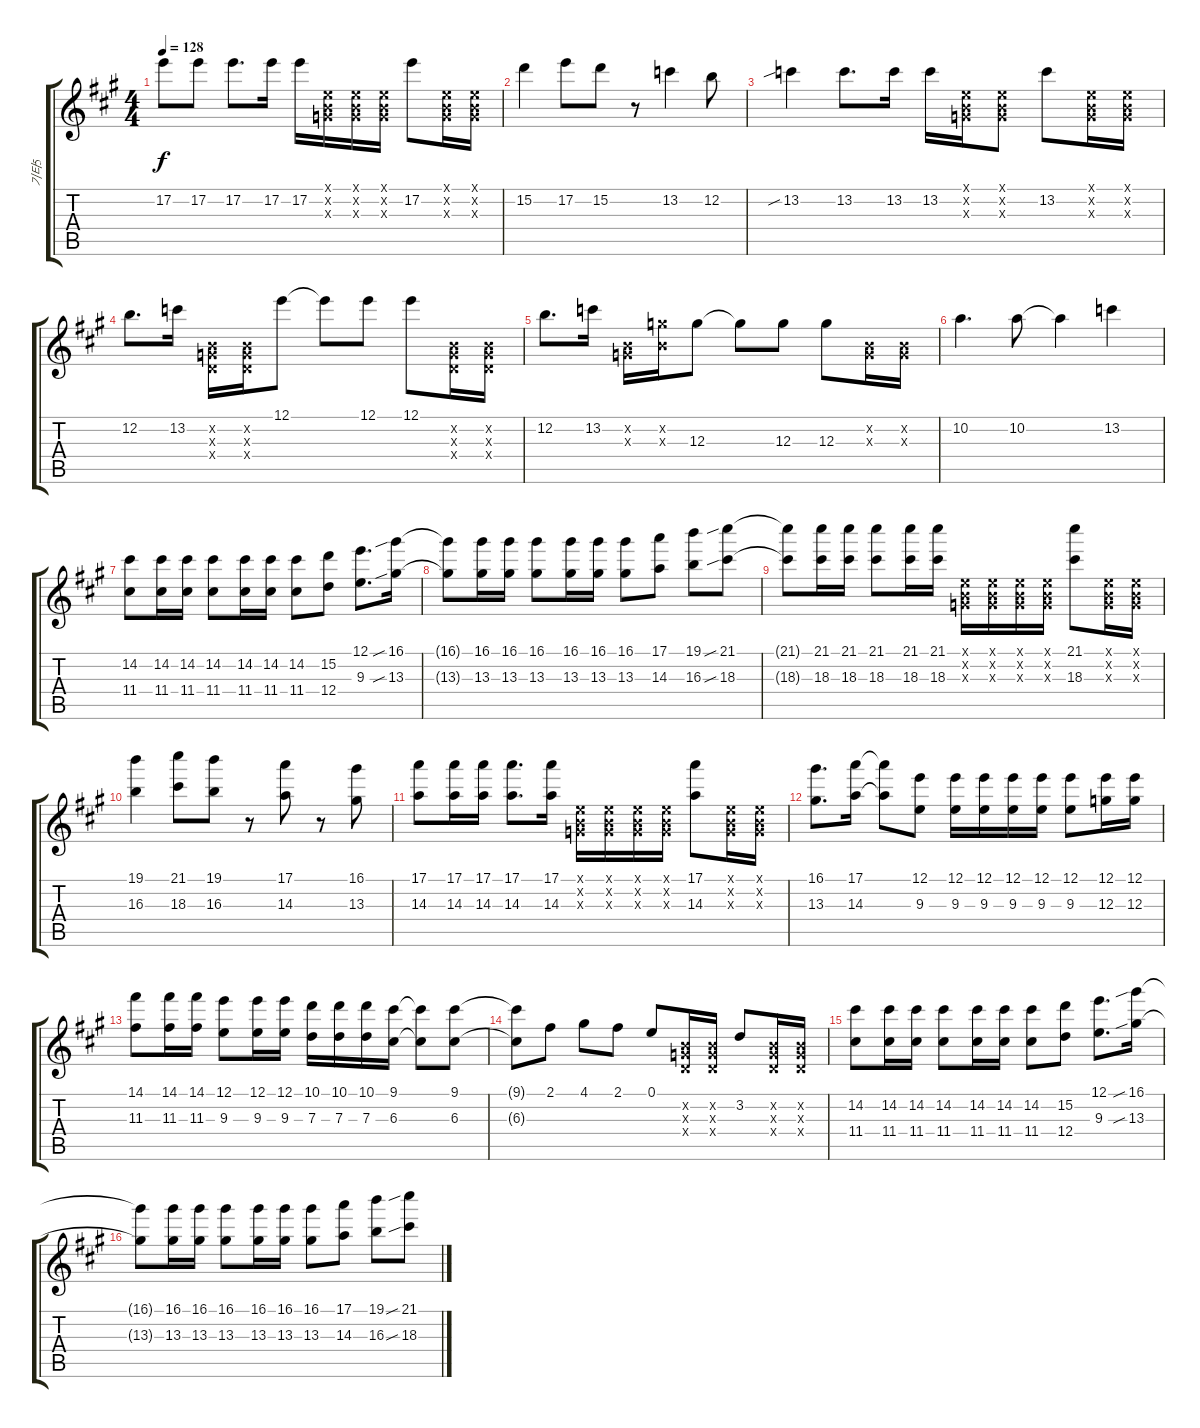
\track ("기타5" "기타5") {instrument acousticguitarsteel}
\staff {score tabs}
\tuning (E4 B3 G3 D3 A2 E2) {hide}
\ts (4 4)
\tempo 128
\clef g2
\ks a
17.2{t}.8{dy f} 17.2.8 17.2.8{d} 17.2.16 17.2.16 (0.1{x} 0.2{x} 0.3{x}).16 (0.1{x} 0.2{x} 0.3{x}).16 (0.1{x} 0.2{x} 0.3{x}).16 17.2.8 (0.1{x} 0.2{x} 0.3{x}).16 (0.1{x} 0.2{x} 0.3{x}).16 |
15.2.4 17.2.8 15.2.8 r.8 13.2.4 12.2.8 |
13.2{sib}.4 13.2.8{d} 13.2.16 13.2.16 (0.1{x} 0.2{x} 0.3{x}).16 (0.1{x} 0.2{x} 0.3{x}).8 13.2.8 (0.1{x} 0.2{x} 0.3{x}).16 (0.1{x} 0.2{x} 0.3{x}).16 |
12.2.8{d} 13.2.16 (0.2{x} 0.3{x} 0.4{x}).16 (0.2{x} 0.3{x} 0.4{x}).16 12.1.8 12.1{t}.8 12.1.8 12.1.8 (0.2{x} 0.3{x} 0.4{x}).16 (0.2{x} 0.3{x} 0.4{x}).16 |
12.2.8{d} 13.2.16 (0.2{x} 0.3{x}).16 (0.2{x} 12.3{x}).16 12.3.8 12.3{t}.8 12.3.8 12.3.8 (0.2{x} 0.3{x}).16 (0.2{x} 0.3{x}).16 |
10.2.4{d} 10.2.8 10.2{t}.4 13.2.4 |
(14.2 11.4).8 (14.2 11.4).16 (14.2 11.4).16 (14.2 11.4).8 (14.2 11.4).16 (14.2 11.4).16 (14.2 11.4).8 (15.2 12.4).8 (12.1 9.3).8{d} (16.1{sib} 13.3{sib}).16 |
(16.1{t} 13.3{t}).8 (16.1 13.3).16 (16.1 13.3).16 (16.1 13.3).8 (16.1 13.3).16 (16.1 13.3).16 (16.1 13.3).8 (17.1 14.3).8 (19.1 16.3).8 (21.1{sib} 18.3{sib}).8 |
(21.1{t} 18.3{t}).8 (21.1 18.3).16 (21.1 18.3).16 (21.1 18.3).8 (21.1 18.3).16 (21.1 18.3).16 (0.1{x} 0.2{x} 0.3{x}).16 (0.1{x} 0.2{x} 0.3{x}).16 (0.1{x} 0.2{x} 0.3{x}).16 (0.1{x} 0.2{x} 0.3{x}).16 (21.1 18.3).8 (0.1{x} 0.2{x} 0.3{x}).16 (0.1{x} 0.2{x} 0.3{x}).16 |
(19.1 16.3).4 (21.1 18.3).8 (19.1 16.3).8 r.8 (17.1 14.3).8 r.8 (16.1 13.3).8 |
(17.1 14.3).8 (17.1 14.3).16 (17.1 14.3).16 (17.1 14.3).8{d} (17.1 14.3).16 (0.1{x} 0.2{x} 0.3{x}).16 (0.1{x} 0.2{x} 0.3{x}).16 (0.1{x} 0.2{x} 0.3{x}).16 (0.1{x} 0.2{x} 0.3{x}).16 (17.1 14.3).8 (0.1{x} 0.2{x} 0.3{x}).16 (0.1{x} 0.2{x} 0.3{x}).16 |
(16.1 13.3).8{d} (17.1 14.3).16 (17.1{t} 14.3{t}).8 (12.1 9.3).8 (12.1 9.3).16 (12.1 9.3).16 (12.1 9.3).16 (12.1 9.3).16 (12.1 9.3).8 (12.1 12.3).16 (12.1 12.3).16 |
(14.1 11.3).8 (14.1 11.3).16 (14.1 11.3).16 (12.1 9.3).8 (12.1 9.3).16 (12.1 9.3).16 (10.1 7.3).16 (10.1 7.3).16 (10.1 7.3).16 (9.1 6.3).16 (9.1{t} 6.3{t}).8 (9.1 6.3).8 |
(9.1{t} 6.3{t}).8 2.1.8 4.1.8 2.1.8 0.1.8 (0.2{x} 0.3{x} 0.4{x}).16 (0.2{x} 0.3{x} 0.4{x}).16 3.2.8 (0.2{x} 0.3{x} 0.4{x}).16 (0.2{x} 0.3{x} 0.4{x}).16 |
(14.2 11.4).8 (14.2 11.4).16 (14.2 11.4).16 (14.2 11.4).8 (14.2 11.4).16 (14.2 11.4).16 (14.2 11.4).8 (15.2 12.4).8 (12.1 9.3).8{d} (16.1{sib} 13.3{sib}).16 |
(16.1{t} 13.3{t}).8 (16.1 13.3).16 (16.1 13.3).16 (16.1 13.3).8 (16.1 13.3).16 (16.1 13.3).16 (16.1 13.3).8 (17.1 14.3).8 (19.1 16.3).8 (21.1{sib} 18.3{sib}).8
